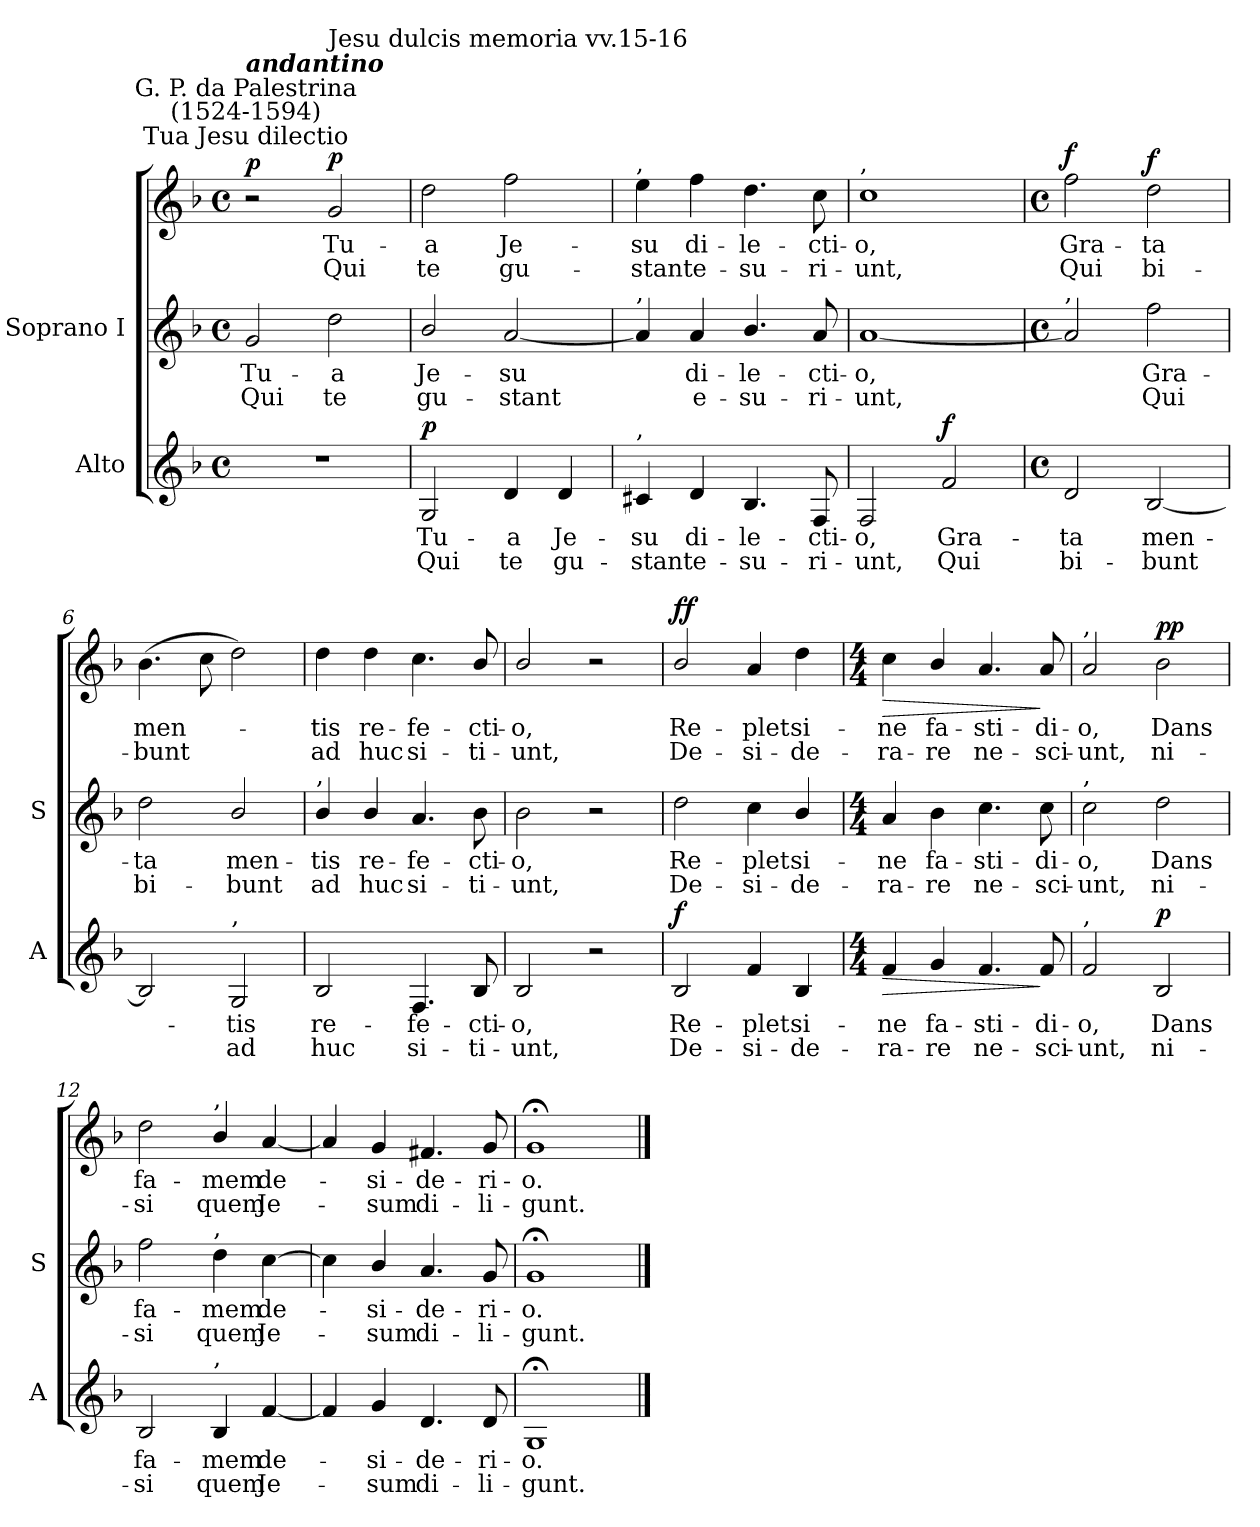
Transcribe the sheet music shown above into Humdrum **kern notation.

**kern	**text	**text	**dynam	**kern	**text	**text	**kern	**text	**text	**dynam
*part2	*part2	*part2	*part2	*part1	*part1	*part1	*part1	*part1	*part1	*part1
*staff3	*staff3	*staff3	*staff3	*staff2	*staff2	*staff2	*staff1	*staff1	*staff1	*staff1/2
*I"Alto	*	*	*	*I"Soprano I	*	*	*	*	*	*
*I'A	*	*	*	*I'S	*	*	*	*	*	*
*clefG2	*	*	*	*clefG2	*	*	*clefG2	*	*	*
*k[b-]	*	*	*	*k[b-]	*	*	*k[b-]	*	*	*
*F:	*	*	*	*F:	*	*	*F:	*	*	*
*M4/4	*	*	*	*M4/4	*	*	*M4/4	*	*	*
*met(c)	*	*	*	*met(c)	*	*	*met(c)	*	*	*
=1	=1	=1	=1	=1	=1	=1	=1	=1	=1	=1
!	!	!	!	!	!	!	!LO:TX:a:cj:t=Tua Jesu dilectio	!	!	!
!	!	!	!	!	!	!	!LO:TX:a:cj:t=G. P. da Palestrina\n(1524-1594)	!	!	!
!	!	!	!	!	!	!	!LO:TX:a:Bi:t=andantino	!	!	!
!	!	!	!	!	!LO:LY:b	!LO:LY:b	!	!	!	!LO:DY:b=2
1r	.	.	.	2g	Tu-	-Qui	2r	.	.	p
!	!	!	!	!	!	!	!LO:TX:a:t=Jesu dulcis memoria vv.15-16	!	!	!
!	!	!	!	!	!LO:LY:b	!LO:LY:b	!	!LO:LY:b	!LO:LY:b	!LO:DY:b
.	.	.	.	2dd	a	te	2g	Tu-	-Qui	p
=2	=2	=2	=2	=2	=2	=2	=2	=2	=2	=2
!	!LO:LY:b	!LO:LY:b	!LO:DY:b	!	!LO:LY:b	!LO:LY:b	!	!LO:LY:b	!LO:LY:b	!
2G	Tu-	-Qui	p	2b-/	-Je-	-gu-	2dd	a	te	.
!	!LO:LY:b	!LO:LY:b	!	!	!LO:LY:b	!LO:LY:b	!	!LO:LY:b	!LO:LY:b	!
4d	a	te	.	[2a	-su	stant	2ff	Je-	-gu-	.
!	!LO:LY:b	!LO:LY:b	!	!	!	!	!	!	!	!
4d	Je-	-gu-	.	.	.	.	.	.	.	.
=3	=3	=3	=3	=3	=3	=3	=3	=3	=3	=3
!	!	!	!	!	!	!	!LO:TX:a:t=,	!	!	!
!	!	!	!	!LO:TX:a:t=,	!	!	!	!	!	!
!LO:TX:a:t=,	!	!	!	!	!	!	!	!	!	!
!	!LO:LY:b	!LO:LY:b	!	!	!	!	!	!LO:LY:b	!LO:LY:b	!
4c#X	-su	stant	.	4a]	.	.	4ee	su	stant	.
!	!LO:LY:b	!LO:LY:b	!	!	!LO:LY:b	!LO:LY:b	!	!LO:LY:b	!LO:LY:b	!
4d	di-	-e-	.	4a	-di-	-e-	4ff	di-	-e-	.
!	!LO:LY:b	!LO:LY:b	!	!	!LO:LY:b	!LO:LY:b	!	!LO:LY:b	!LO:LY:b	!
4.B-	-le-	-su-	.	4.b-/	-le-	-su-	4.dd	-le-	-su-	.
!	!LO:LY:b	!LO:LY:b	!	!	!LO:LY:b	!LO:LY:b	!	!LO:LY:b	!LO:LY:b	!
8F	-cti-	-ri-	.	8a	-cti-	-ri-	8cc	-cti-	-ri-	.
=4	=4	=4	=4	=4	=4	=4	=4	=4	=4	=4
!	!	!	!	!	!	!	!LO:TX:a:t=,	!	!	!
!	!LO:LY:b	!LO:LY:b	!	!	!LO:LY:b	!LO:LY:b	!	!LO:LY:b	!LO:LY:b	!
2F	-o,	unt,	.	[1a	o,	unt,	1cc	-o,	unt,	.
!	!LO:LY:b	!LO:LY:b	!LO:DY:b	!	!	!	!	!	!	!
2f	Gra-	-Qui	f	.	.	.	.	.	.	.
!!LO:LB:g=z
=5	=5	=5	=5	=5	=5	=5	=5	=5	=5	=5
*M4/4	*	*	*	*M4/4	*	*	*M4/4	*	*	*
*met(c)	*	*	*	*met(c)	*	*	*met(c)	*	*	*
!	!	!	!	!LO:TX:a:t=,	!	!	!	!	!	!
!	!LO:LY:b	!LO:LY:b	!	!	!	!	!	!LO:LY:b	!LO:LY:b	!LO:DY:b
2d	ta	bi-	.	2a]	.	.	2ff	Gra-	-Qui	f
!	!LO:LY:b	!LO:LY:b	!	!	!LO:LY:b	!LO:LY:b	!	!LO:LY:b	!LO:LY:b	!LO:DY:b=2
[2B-	-men-	bunt	.	2ff	-Gra-	-Qui	2dd	ta	bi-	f
=6	=6	=6	=6	=6	=6	=6	=6	=6	=6	=6
!	!	!	!	!	!LO:LY:b	!LO:LY:b	!	!LO:LY:b	!LO:LY:b	!
2B-]	.	.	.	2dd	ta	bi-	(>4.b-	men-	bunt	.
.	.	.	.	.	.	.	8cc	.	.	.
!LO:TX:a:t=,	!	!	!	!	!	!	!	!	!	!
!	!LO:LY:b	!LO:LY:b	!	!	!LO:LY:b	!LO:LY:b	!	!	!	!
2G	tis	ad	.	2b-/	-men-	-bunt	2dd)	.	.	.
=7	=7	=7	=7	=7	=7	=7	=7	=7	=7	=7
!	!	!	!	!LO:TX:a:t=,	!	!	!	!	!	!
!	!LO:LY:b	!LO:LY:b	!	!	!LO:LY:b	!LO:LY:b	!	!LO:LY:b	!LO:LY:b	!
2B-	re-	-huc	.	4b-/	-tis	ad	4dd	tis	ad	.
!	!	!	!	!	!LO:LY:b	!LO:LY:b	!	!LO:LY:b	!LO:LY:b	!
.	.	.	.	4b-/	re-	-huc	4dd	re-	-huc	.
!	!LO:LY:b	!LO:LY:b	!	!	!LO:LY:b	!LO:LY:b	!	!LO:LY:b	!LO:LY:b	!
4.F	fe-	-si-	.	4.a	fe-	-si-	4.cc	fe-	-si-	.
!	!LO:LY:b	!LO:LY:b	!	!	!LO:LY:b	!LO:LY:b	!	!LO:LY:b	!LO:LY:b	!
8B-	-cti-	-ti-	.	8b-	-cti-	-ti-	8b-/	-cti-	-ti-	.
=8	=8	=8	=8	=8	=8	=8	=8	=8	=8	=8
!	!LO:LY:b	!LO:LY:b	!	!	!LO:LY:b	!LO:LY:b	!	!LO:LY:b	!LO:LY:b	!
2B-	-o,	unt,	.	2b-	o,	unt,	2b-/	-o,	unt,	.
2r	.	.	.	2r	.	.	2r	.	.	.
=9	=9	=9	=9	=9	=9	=9	=9	=9	=9	=9
!	!LO:LY:b	!LO:LY:b	!LO:DY:b	!	!LO:LY:b	!LO:LY:b	!	!LO:LY:b	!LO:LY:b	!LO:DY:b=2
!	!	!	!	!	!	!	!	!	!	!LO:DY:n=1:b
2B-	Re-	-De-	f	2dd	-Re-	-De-	2b-/	Re-	-De-	f f
!	!LO:LY:b	!LO:LY:b	!	!	!LO:LY:b	!LO:LY:b	!	!LO:LY:b	!LO:LY:b	!
4f	-plet	si-	.	4cc	-plet	si-	4a	-plet	si-	.
!	!LO:LY:b	!LO:LY:b	!	!	!LO:LY:b	!LO:LY:b	!	!LO:LY:b	!LO:LY:b	!
4B-	-si-	-de-	.	4b-/	-si-	-de-	4dd	-si-	-de-	.
!!LO:LB:g=z
=10	=10	=10	=10	=10	=10	=10	=10	=10	=10	=10
*M4/4	*	*	*	*M4/4	*	*	*M4/4	*	*	*
!	!LO:LY:b	!LO:LY:b	!LO:HP:b	!	!LO:LY:b	!LO:LY:b	!	!LO:LY:b	!LO:LY:b	!LO:HP:b
4f	-ne	ra-	>	4a	-ne	ra-	4cc	-ne	ra-	>
!	!LO:LY:b	!LO:LY:b	!	!	!LO:LY:b	!LO:LY:b	!	!LO:LY:b	!LO:LY:b	!
4g	-fa-	-re	.	4b-	-fa-	-re	4b-/	-fa-	-re	.
!	!LO:LY:b	!LO:LY:b	!	!	!LO:LY:b	!LO:LY:b	!	!LO:LY:b	!LO:LY:b	!
4.f	sti-	-ne-	.	4.cc	sti-	-ne-	4.a	sti-	-ne-	.
!	!LO:LY:b	!LO:LY:b	!	!	!LO:LY:b	!LO:LY:b	!	!LO:LY:b	!LO:LY:b	!
8f	-di-	-sci-	]	8cc	-di-	-sci-	8a	-di-	-sci-	]
=11	=11	=11	=11	=11	=11	=11	=11	=11	=11	=11
!	!	!	!	!	!	!	!LO:TX:a:t=,	!	!	!
!	!	!	!	!LO:TX:a:t=,	!	!	!	!	!	!
!LO:TX:a:t=,	!	!	!	!	!	!	!	!	!	!
!	!LO:LY:b	!LO:LY:b	!	!	!LO:LY:b	!LO:LY:b	!	!LO:LY:b	!LO:LY:b	!
2f	-o,	unt,	.	2cc	-o,	unt,	2a	-o,	unt,	.
!	!LO:LY:b	!LO:LY:b	!LO:DY:b	!	!LO:LY:b	!LO:LY:b	!	!LO:LY:b	!LO:LY:b	!LO:DY:b=2
!	!	!	!	!	!	!	!	!	!	!LO:DY:n=1:b
2B-	Dans	ni-	p	2dd	Dans	ni-	2b-	Dans	ni-	p p
=12	=12	=12	=12	=12	=12	=12	=12	=12	=12	=12
!	!LO:LY:b	!LO:LY:b	!	!	!LO:LY:b	!LO:LY:b	!	!LO:LY:b	!LO:LY:b	!
2B-	-fa-	-si	.	2ff	fa-	-si	2dd	-fa-	-si	.
!	!	!	!	!	!	!	!LO:TX:a:t=,	!	!	!
!	!	!	!	!LO:TX:a:t=,	!	!	!	!	!	!
!LO:TX:a:t=,	!	!	!	!	!	!	!	!	!	!
!	!LO:LY:b	!LO:LY:b	!	!	!LO:LY:b	!LO:LY:b	!	!LO:LY:b	!LO:LY:b	!
4B-	mem	quem	.	4dd	mem	quem	4b-/	mem	quem	.
!	!LO:LY:b	!LO:LY:b	!	!	!LO:LY:b	!LO:LY:b	!	!LO:LY:b	!LO:LY:b	!
[4f	de-	Je-	.	[4cc	de-	Je-	[4a	de-	Je-	.
=13	=13	=13	=13	=13	=13	=13	=13	=13	=13	=13
4f]	.	.	.	4cc]	.	.	4a]	.	.	.
!	!LO:LY:b	!LO:LY:b	!	!	!LO:LY:b	!LO:LY:b	!	!LO:LY:b	!LO:LY:b	!
4g	si-	-sum	.	4b-/	-si-	-sum	4g	si-	-sum	.
!	!LO:LY:b	!LO:LY:b	!	!	!LO:LY:b	!LO:LY:b	!	!LO:LY:b	!LO:LY:b	!
4.d	de-	-di-	.	4.a	de-	-di-	4.f#X	de-	-di-	.
!	!LO:LY:b	!LO:LY:b	!	!	!LO:LY:b	!LO:LY:b	!	!LO:LY:b	!LO:LY:b	!
8d	-ri-	-li-	.	8g	-ri-	-li-	8g	-ri-	-li-	.
=14	=14	=14	=14	=14	=14	=14	=14	=14	=14	=14
!	!LO:LY:b	!LO:LY:b	!	!	!LO:LY:b	!LO:LY:b	!	!LO:LY:b	!LO:LY:b	!
1G;<	-o.	gunt.	.	1g;<	o.	gunt.	1g;<	-o.	gunt.	.
==	==	==	==	==	==	==	==	==	==	==
*-	*-	*-	*-	*-	*-	*-	*-	*-	*-	*-
